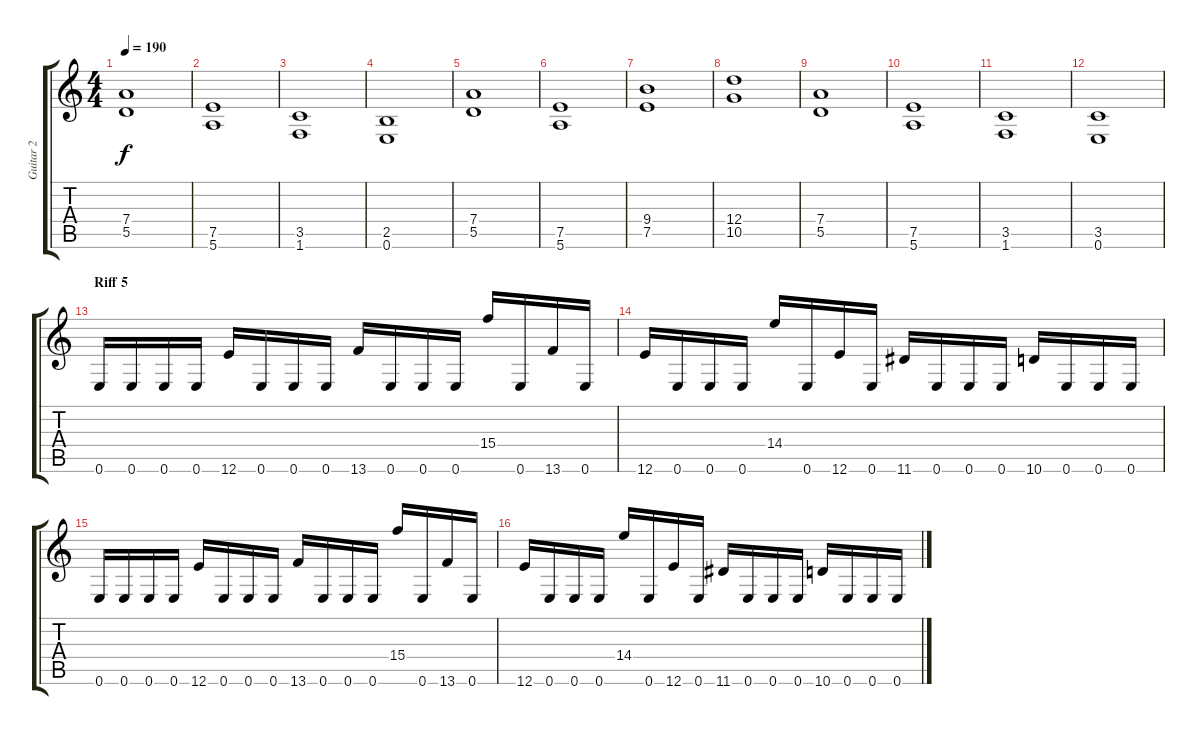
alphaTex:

\track ("Guitar 2" "Guitar 2") {instrument distortionguitar}
\staff {score tabs}
\tuning (E4 B3 G3 D3 A2 E2) {hide}
\ts (4 4)
\tempo 190
\clef g2
\ks c
(7.4 5.5).1{dy f} |
(7.5 5.6).1 |
(3.5 1.6).1 |
(2.5 0.6).1 |
(7.4 5.5).1 |
(7.5 5.6).1 |
(9.4 7.5).1 |
(12.4 10.5).1 |
(7.4 5.5).1 |
(7.5 5.6).1 |
(3.5 1.6).1 |
(3.5 0.6).1 |
\section ("" "Riff 5")
0.6.16 0.6.16 0.6.16 0.6.16 12.6.16 0.6.16 0.6.16 0.6.16 13.6.16 0.6.16 0.6.16 0.6.16 15.4.16 0.6.16 13.6.16 0.6.16 |
12.6.16 0.6.16 0.6.16 0.6.16 14.4.16 0.6.16 12.6.16 0.6.16 11.6.16 0.6.16 0.6.16 0.6.16 10.6.16 0.6.16 0.6.16 0.6.16 |
0.6.16 0.6.16 0.6.16 0.6.16 12.6.16 0.6.16 0.6.16 0.6.16 13.6.16 0.6.16 0.6.16 0.6.16 15.4.16 0.6.16 13.6.16 0.6.16 |
12.6.16 0.6.16 0.6.16 0.6.16 14.4.16 0.6.16 12.6.16 0.6.16 11.6.16 0.6.16 0.6.16 0.6.16 10.6.16 0.6.16 0.6.16 0.6.16
